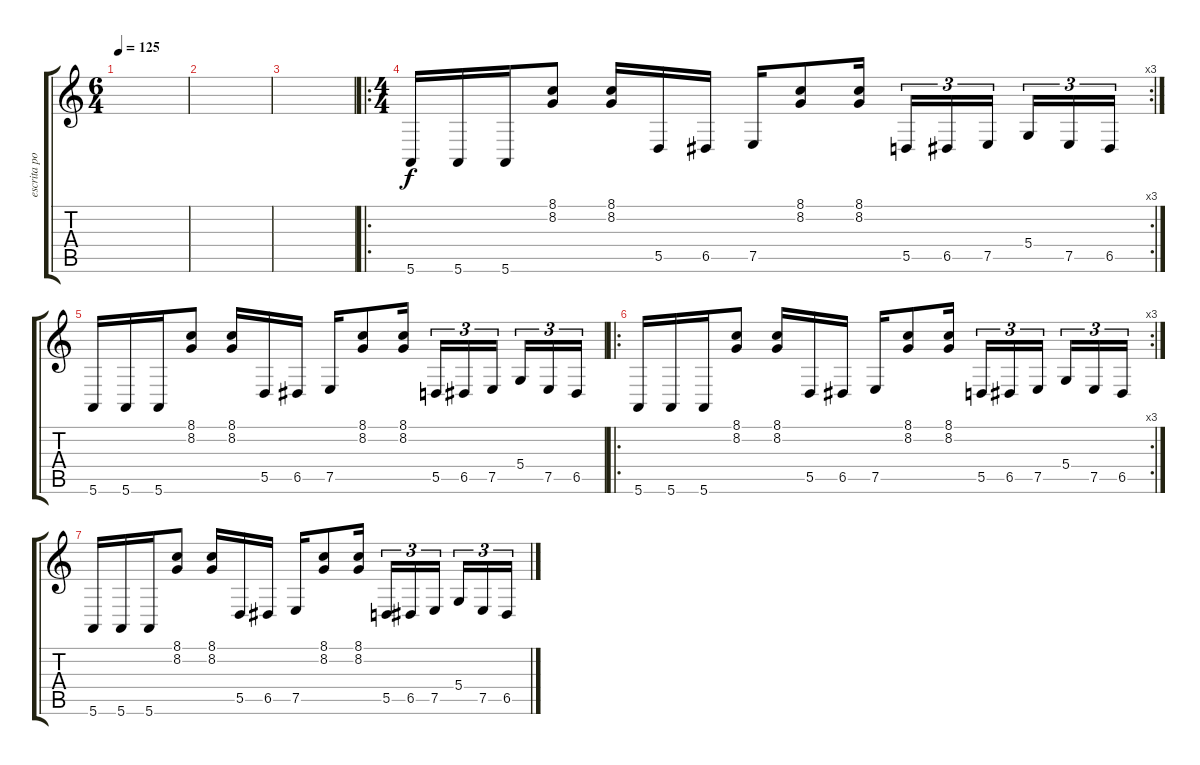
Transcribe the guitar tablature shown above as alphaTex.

\track ("escrita por " "escrita po") {instrument lead1square}
\staff {score tabs}
\tuning (E4 B3 G3 D3 A2 E2) {hide}
\ts (6 4)
\tempo 125
\clef g2
\ks c
|
|
|
\ro
\rc 3
\ts (4 4)
5.6.16 5.6.16 5.6.16 (8.1 8.2).8 (8.1 8.2).16 5.5.16 6.5.16 7.5.16 (8.1 8.2).8 (8.1 8.2).16 5.5.16{tu (3 2)} 6.5.16{tu (3 2)} 7.5.16{tu (3 2)} 5.4.16{tu (3 2)} 7.5.16{tu (3 2)} 6.5.16{tu (3 2)} |
5.6.16 5.6.16 5.6.16 (8.1 8.2).8 (8.1 8.2).16 5.5.16 6.5.16 7.5.16 (8.1 8.2).8 (8.1 8.2).16 5.5.16{tu (3 2)} 6.5.16{tu (3 2)} 7.5.16{tu (3 2)} 5.4.16{tu (3 2)} 7.5.16{tu (3 2)} 6.5.16{tu (3 2)} |
\ro
\rc 3
5.6.16 5.6.16 5.6.16 (8.1 8.2).8 (8.1 8.2).16 5.5.16 6.5.16 7.5.16 (8.1 8.2).8 (8.1 8.2).16 5.5.16{tu (3 2)} 6.5.16{tu (3 2)} 7.5.16{tu (3 2)} 5.4.16{tu (3 2)} 7.5.16{tu (3 2)} 6.5.16{tu (3 2)} |
5.6.16 5.6.16 5.6.16 (8.1 8.2).8 (8.1 8.2).16 5.5.16 6.5.16 7.5.16 (8.1 8.2).8 (8.1 8.2).16 5.5.16{tu (3 2)} 6.5.16{tu (3 2)} 7.5.16{tu (3 2)} 5.4.16{tu (3 2)} 7.5.16{tu (3 2)} 6.5.16{tu (3 2)}
